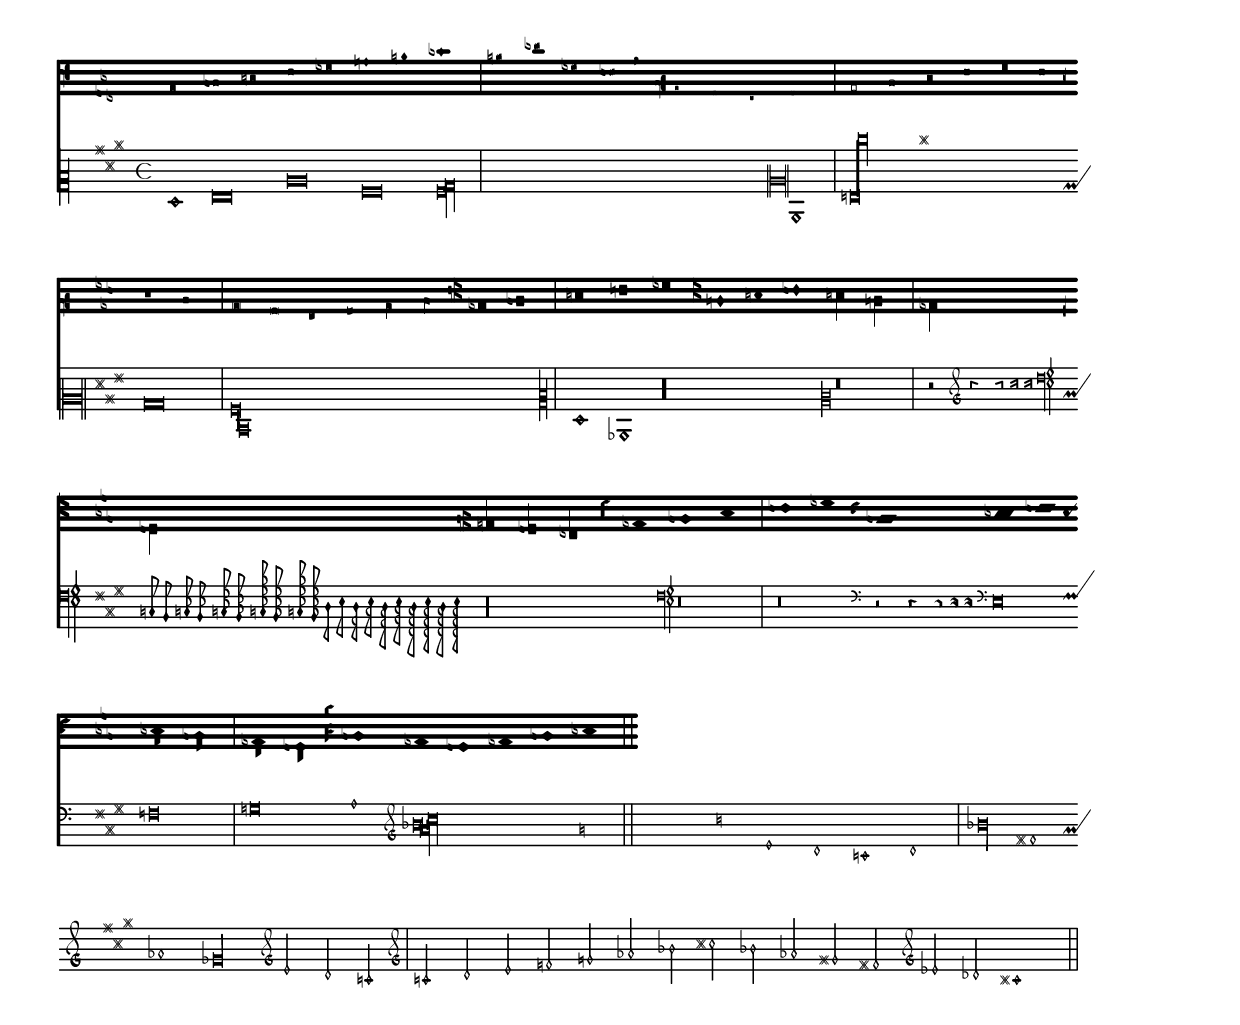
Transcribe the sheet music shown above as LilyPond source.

%% Do not edit this file; it is auto-generated from LSR http://lsr.dsi.unimi.it
%% This file is in the public domain.
\version "2.13.1"

\header {
  lsrtags = "ancient-notation"

  texidoces = "
Aquí se muestran muchos (¿o quizá todos?) de los símbolos que
están contemplados por la capacidad de LilyPond para la música
antigua.
"

  doctitlees = "Tipografía de música antigua"

  texidocfr ="
Voici comment graver la plupart, sinon tous les symboles que
LilyPond prend en charge en matière de musique ancienne.

"
  doctitlefr = "Gravure de musique ancienne"

  texidoc = "
Shown here are many (all?) of the symbols that are included in
LilyPond's support for ancient notation.



"
  doctitle = "Ancient fonts"
} % begin verbatim

upperStaff = \new VaticanaStaff = "upperStaff" <<
  \context VaticanaVoice <<
    \transpose c c {
      
      \override NoteHead #'style = #'vaticana.punctum
      \key es \major
      \clef "vaticana-fa2"
      c1 des e f ges
      
      \override NoteHead #'style = #'vaticana.inclinatum
      a! b ces'
      \bar "|"
      % \break % 1 (8*1)
      
      \override NoteHead #'style = #'vaticana.quilisma
      b! des'! ges! fes!
      \breathe
      \clef "vaticana-fa1"
      \override NoteHead #'style = #'vaticana.plica
      es d
      \override NoteHead #'style = #'vaticana.reverse.plica
      c d
      \bar "|"
      % \break %2 (8*1)
      
      \override NoteHead #'style = #'vaticana.punctum.cavum
      es f
      \override NoteHead #'style = #'vaticana.lpes
      g as
      \override NoteHead #'style = #'vaticana.upes
      bes as
      \override NoteHead #'style = #'vaticana.vupes
      g f
      \override NoteHead #'style = #'vaticana.linea.punctum
      \once \override Staff.BarLine #'bar-size = #2.0 \bar "|"
      % \break % 3 (8*1)
      
      es d
      \override NoteHead #'style = #'vaticana.epiphonus
      c d
      \override NoteHead #'style = #'vaticana.cephalicus
      es f
      
      \override Staff.KeySignature #'glyph-name-alist = #alteration-medicaea-glyph-name-alist
      \override Staff.Accidental #'glyph-name-alist = #alteration-medicaea-glyph-name-alist
      \override Staff.Custos #'style = #'medicaea
      \override NoteHead #'style = #'medicaea.punctum
      \clef "medicaea-fa2"
      ces des
      \bar "|"
      % \break % 4 (8*1)
      
      e! f! ges
      \clef "medicaea-do2"
      \override NoteHead #'style = #'medicaea.inclinatum
      a! b! ces'
      \override NoteHead #'style = #'medicaea.virga
      b! a!
      \bar "|"
      % \break % 5 (8*1)
      
      ges fes
      \clef "medicaea-fa1"
      \override NoteHead #'style = #'medicaea.rvirga
      e des ces
      
      \override Staff.KeySignature #'glyph-name-alist = #alteration-hufnagel-glyph-name-alist
      \override Staff.Accidental #'glyph-name-alist = #alteration-hufnagel-glyph-name-alist
      \override Staff.Custos #'style = #'hufnagel
      \override NoteHead #'style = #'hufnagel.punctum
      \clef "hufnagel-fa2"
      ces des es
      \bar "|"
      % \break % 6 (8*1)
      
      fes ges
      \clef "hufnagel-do2"
      \override NoteHead #'style = #'hufnagel.lpes
      as! bes! ces'
      \override NoteHead #'style = #'hufnagel.virga
      bes! as!
      \bar "|"
      % \break % 7 (8*1)
      
      ges! fes!
      \clef "hufnagel-do-fa"
      \override NoteHead #'style = #'hufnagel.punctum
      es! des ces des! es! fes!
      \bar "||"
      % \break % 8 (8*1)
      
      s32*1
      % \break % 12 (32*1)
    }
  >>
>>

lowerStaff = \new MensuralStaff = "lowerStaff" <<
  \context MensuralVoice <<
    \transpose c c {
      
      \key a \major
      cis'1 d'\breve gis'\breve e'\breve \[ e'\longa fis'\longa \]
      \set Staff.forceClef = ##t
      \clef "neomensural-c2"
      cis1
      \bar "|"
      % \break % 2 (16*1)
      
      \[ g\breve dis''\longa \]
      b\breve \[ a\longa d\longa \]
      \clef "petrucci-c2"
      % \break % 4 (16*1)
      
      fis1 ces1
      \clef "petrucci-c2"
      r\longa
      \set Staff.forceClef = ##t
      \clef "mensural-c2"
      r\breve
      \bar "|"
      % \break % 5 (8*1)
      
      r2
      \clef "mensural-g"
      r4 r8 r16 r16
      \override NoteHead #'style = #'mensural
      \override Rest #'style = #'mensural
      \clef "petrucci-f"
      c8 b, c16 b, c32 b, c64 b, c64 b,
      d8 e d16 e d32 e d64 e d64 e
      r\longa
      \set Staff.forceClef = ##t
      \clef "petrucci-f"
      r\breve
      \bar "|"
      % \break % 6 (8*1)
      
      r\breve 
      \clef "mensural-f"
      r2 r4 r8 r16 r16
      
      \set Staff.forceClef = ##t
      \clef "mensural-f"
      e\breve f g a1
      \clef "mensural-g"
      % \break % 7 (8*1)
      
      \[ bes'!\longa a'!\longa c''!\longa \]
      e'1 d' c' d' \bar "|"
      \bar "|"
      % \break % 9 (16*1)
      
      bes'!\longa fis'!1 as'!1 ges'!\longa % lig
      \set Staff.forceClef = ##t
      \clef "mensural-g"
      e'2 d' c' \bar "|"
      % \break % 11 (16*1)
      
      \set Staff.forceClef = ##t
      \clef "petrucci-g"
      c'2 d' e' f'
      \clef "petrucci-g"
      g' as'! bes'! cis''!
      bes'! as'! gis'! fis'!
      \set Staff.forceClef = ##t
      \clef "mensural-g"
      es'! des'! cis'!1 \bar "||"
      % \break % 12 (8*1)
    }
  >>
>>

\paper {
  line-thickness = #(/ staff-space 5.0)
}

\score {
  <<
    \upperStaff
    \lowerStaff
  >>
  \layout {
    indent = 0.0
    line-width = 17.25\cm
    \context {
      \Score
      timing = ##f
    }
    \context {
      \MensuralVoice
      \override NoteHead #'style = #'neomensural
      \override Rest #'style = #'neomensural
      \override Stem #'flag-style = #'mensural
      \override Stem #'thickness = #1.0
    }
    \context {
      \MensuralStaff
      \revert  BarLine #'transparent
      \override KeySignature #'glyph-name-alist = #alteration-mensural-glyph-name-alist
      clefGlyph = #"clefs.petrucci.c2"
    }
    \context {
      \VaticanaStaff
      \revert  BarLine #'transparent
      \override StaffSymbol #'thickness = #2.0
      \override KeySignature #'glyph-name-alist = #alteration-vaticana-glyph-name-alist
      \override Custos #'neutral-position = #4
    }
  }
}
